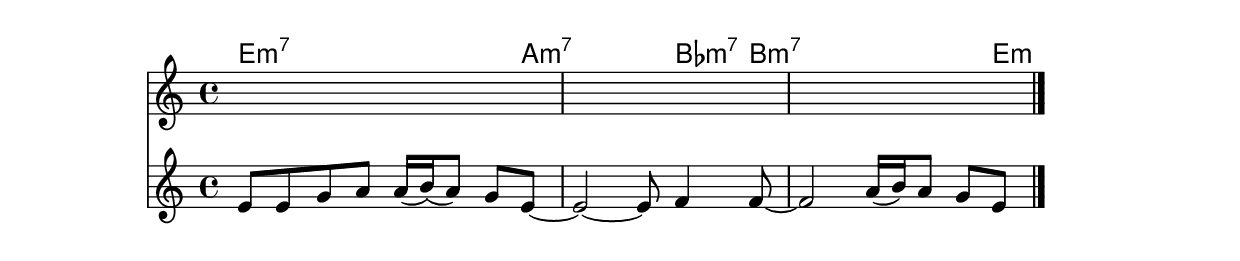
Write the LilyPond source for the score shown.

\version "2.1.7"
\header {

texidoc =


"@cindex improvisation


Noteheads for improvisation have a different shape.


" }


improOn = \notes {\change Voice = impro }
improOff = \notes {\change SquashVoice = melo }

global = \notes { s1*3 \bar "|." }

\score {
  <<
    \context ChordNames \chords {e8*7:m7 a2.:m7 bes4:m7 b1:m7 e8:m }
    \context Staff \notes <<
      \context SquashVoice = impro { \global }
      \context Voice = melo \transpose c c' {
	e8 e g a a16(bes)(a8) g \improOn e8
	~e2~e8 f4 fis8
	~fis2 \improOff a16(bes) a8 g e
      }
    >>
  >>
  \paper { 
    \translator {
      \VoiceContext
      \name SquashVoice
      \alias Voice
      \consists Pitch_squash_engraver
      squashedPosition = #0
      NoteHead \override #'style = #'slash
    }

    \translator {
      \VoiceContext
      \alias SquashVoice
    }
    
    \translator {
      \StaffContext
      \remove "Accidental_engraver"
      \accepts SquashVoice
    }
    raggedright = ##t
  }
}

